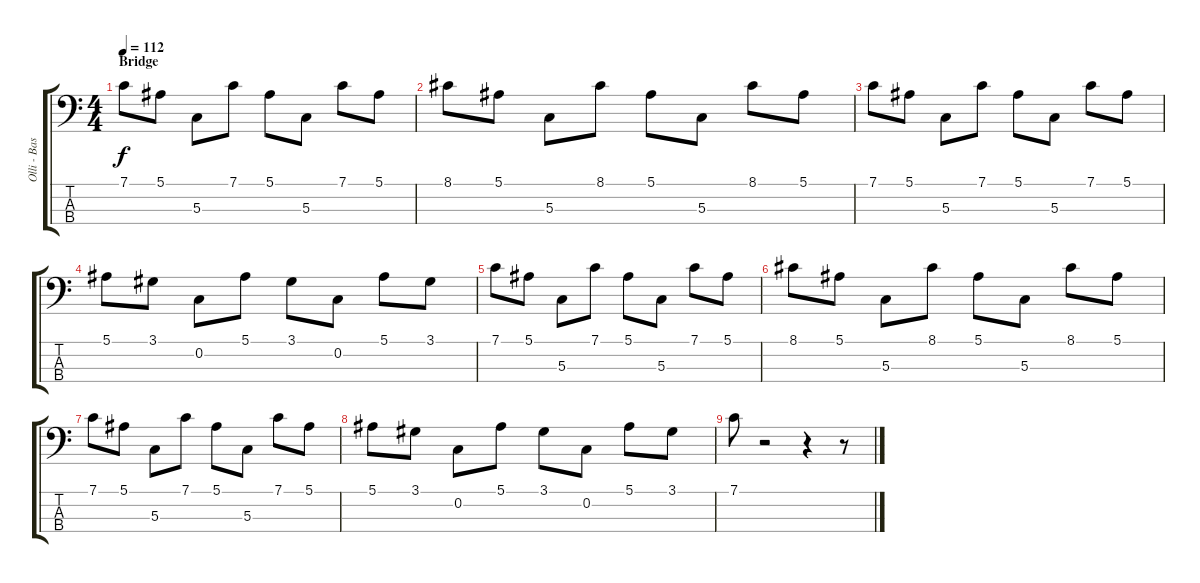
\track ("Olli - Bass" "Olli - Bas") {instrument electricbassfinger}
\staff {score tabs}
\tuning (F2 C2 G1 C1) {hide}
\ts (4 4)
\section ("" "Bridge")
\tempo 112
\clef f4
\ks c
7.1.8{dy f} 5.1.8 5.3.8 7.1.8 5.1.8 5.3.8 7.1.8 5.1.8 |
8.1.8 5.1.8 5.3.8 8.1.8 5.1.8 5.3.8 8.1.8 5.1.8 |
7.1.8 5.1.8 5.3.8 7.1.8 5.1.8 5.3.8 7.1.8 5.1.8 |
5.1.8 3.1.8 0.2.8 5.1.8 3.1.8 0.2.8 5.1.8 3.1.8 |
7.1.8 5.1.8 5.3.8 7.1.8 5.1.8 5.3.8 7.1.8 5.1.8 |
8.1.8 5.1.8 5.3.8 8.1.8 5.1.8 5.3.8 8.1.8 5.1.8 |
7.1.8 5.1.8 5.3.8 7.1.8 5.1.8 5.3.8 7.1.8 5.1.8 |
5.1.8 3.1.8 0.2.8 5.1.8 3.1.8 0.2.8 5.1.8 3.1.8 |
7.1.8 r.2 r.4 r.8
